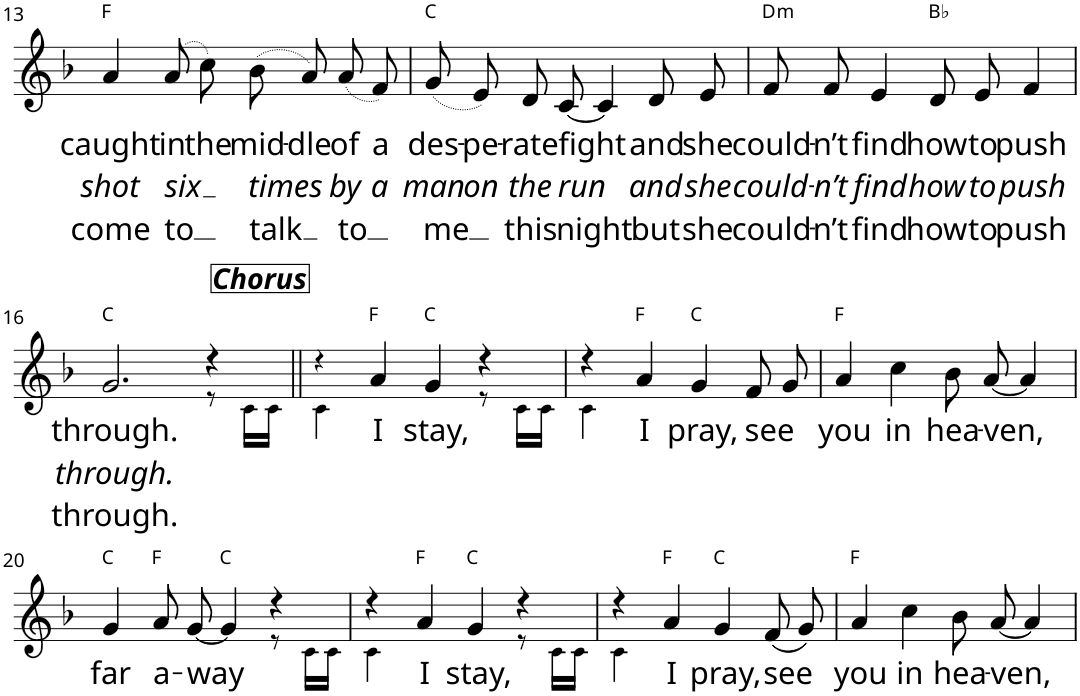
**kern	**text	**text	**text	**harte
*part1	*part1	*part1	*part1	*part1
*staff1	*staff1	*staff1	*staff1	*
*I"KD	*	*	*	*
!!LO:PB:g=z
*clefG2	*	*	*	*
*k[b-]	*	*	*	*
*F:	*	*	*	*
*M4/4	*	*	*	*
=13	=13	=13	=13	=13
!	!LO:LY:b	!LO:LY:b	!LO:LY:b	!
4a/	caught	shot	come	F:maj
!	!LO:LY:b	!LO:LY:b	!LO:LY:b	!
(8a/	in	six	to	.
!	!LO:LY:b	!	!	!
8cc\)	the	.	.	.
!	!LO:LY:b	!LO:LY:b	!LO:LY:b	!
(8b-\	mid-	times	talk	.
!	!LO:LY:b	!	!	!
8a/)	-dle	.	.	.
!	!LO:LY:b	!LO:LY:b	!LO:LY:b	!
(8a/	of	by	to	.
!	!LO:LY:b	!LO:LY:b	!	!
8f/)	a	a	.	.
=14	=14	=14	=14	=14
!	!LO:LY:b	!LO:LY:b	!LO:LY:b	!
(8g/	des-	man	me	C:maj
!	!LO:LY:b	!LO:LY:b	!	!
8e/)	-pe-	on	.	.
!	!LO:LY:b	!LO:LY:b	!LO:LY:b	!
8d/	-rate	the	this	.
!	!LO:LY:b	!LO:LY:b	!LO:LY:b	!
[8c/	fight	run	night	.
4c/]	.	.	.	.
!	!LO:LY:b	!LO:LY:b	!LO:LY:b	!
8d/	and	and	but	.
!	!LO:LY:b	!LO:LY:b	!LO:LY:b	!
8e/	she	she	she	.
=15	=15	=15	=15	=15
!	!LO:LY:b	!LO:LY:b	!LO:LY:b	!LO:H:kt=m
8f/	could-	could-	could-	D:min
!	!LO:LY:b	!LO:LY:b	!LO:LY:b	!
8f/	-n’t	-n’t	-n’t	.
!	!LO:LY:b	!LO:LY:b	!LO:LY:b	!
4e/	find	find	find	.
!	!LO:LY:b	!LO:LY:b	!LO:LY:b	!
8d/	how	how	how	Bb:maj
!	!LO:LY:b	!LO:LY:b	!LO:LY:b	!
8e/	to	to	to	.
!	!LO:LY:b	!LO:LY:b	!LO:LY:b	!
4f/	push	push	push	.
!!LO:LB:g=z
=16	=16	=16	=16	=16
!	!LO:LY:b	!LO:LY:b	!LO:LY:b	!
*^	*	*	*	*
2.g/	2.ryy	through.	through.	through.	C:maj
4r	8r	.	.	.	.
.	16c!\LL	.	.	.	.
.	16c!\JJ	.	.	.	.
=17||	=17||	=17||	=17||	=17||	=17||
!LO:TX:a:Bi:t=Chorus	!	!	!	!	!
4r	4c!\	.	.	.	.
!	!	!LO:LY:b	!	!	!
4a/	2ryy	I	.	.	F:maj
!	!	!LO:LY:b	!	!	!
4g/	.	stay,	.	.	C:maj
4r	8r	.	.	.	.
.	16c!\LL	.	.	.	.
.	16c!\JJ	.	.	.	.
=18	=18	=18	=18	=18	=18
4r	4c!\	.	.	.	.
!	!	!LO:LY:b	!	!	!
4a/	2.ryy	I	.	.	F:maj
!	!	!LO:LY:b	!	!	!
4g/	.	pray,	.	.	C:maj
!	!	!LO:LY:b	!	!	!
8f/	.	see	.	.	.
8g/	.	.	.	.	.
*v	*v	*	*	*	*
=19	=19	=19	=19	=19
!	!LO:LY:b	!	!	!
4a/	you	.	.	F:maj
!	!LO:LY:b	!	!	!
4cc\	in	.	.	.
!	!LO:LY:b	!	!	!
8b-\	hea-	.	.	.
!	!LO:LY:b	!	!	!
[8a/	-ven,	.	.	.
4a/]	.	.	.	.
!!LO:LB:g=z
=20	=20	=20	=20	=20
!	!LO:LY:b	!	!	!
*^	*	*	*	*
4g/	2.ryy	far	.	.	C:maj
!	!	!LO:LY:b	!	!	!
8a/	.	a-	.	.	F:maj
!	!	!LO:LY:b	!	!	!
[8g/	.	-way	.	.	.
4g/]	.	.	.	.	C:maj
4r	8r	.	.	.	.
.	16c!\LL	.	.	.	.
.	16c!\JJ	.	.	.	.
=21	=21	=21	=21	=21	=21
4r	4c!\	.	.	.	.
!	!	!LO:LY:b	!	!	!
4a/	4ryy	I	.	.	F:maj
!	!	!LO:LY:b	!	!	!
4g/	4ryy	stay,	.	.	C:maj
4r	8r	.	.	.	.
.	16c!\LL	.	.	.	.
.	16c!\JJ	.	.	.	.
=22	=22	=22	=22	=22	=22
4r	4c!\	.	.	.	.
!	!	!LO:LY:b	!	!	!
4a/	2.ryy	I	.	.	F:maj
!	!	!LO:LY:b	!	!	!
4g/	.	pray,	.	.	C:maj
!	!	!LO:LY:b	!	!	!
(8f/	.	see	.	.	.
8g/)	.	.	.	.	.
*v	*v	*	*	*	*
=23	=23	=23	=23	=23
!	!LO:LY:b	!	!	!
4a/	you	.	.	F:maj
!	!LO:LY:b	!	!	!
4cc\	in	.	.	.
!	!LO:LY:b	!	!	!
8b-\	hea-	.	.	.
!	!LO:LY:b	!	!	!
[8a/	-ven,	.	.	.
4a/]	.	.	.	.
=	=	=	=	=
*-	*-	*-	*-	*-
